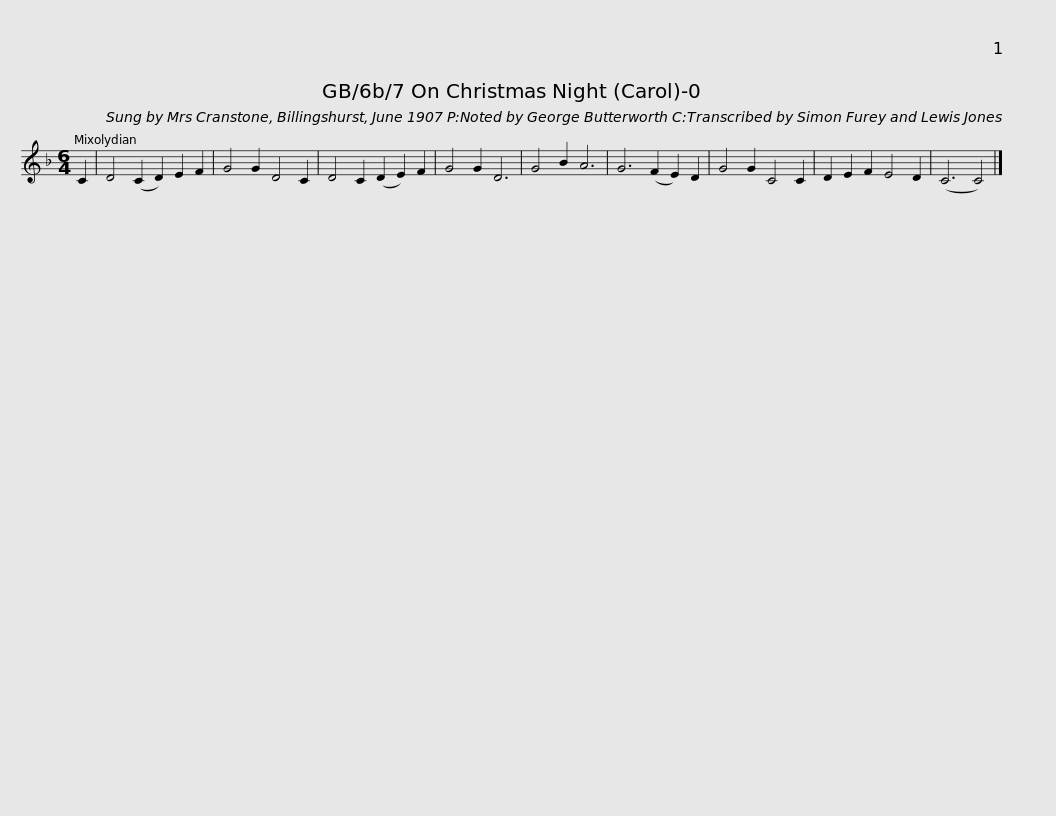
X:1
L:1/8
M:6/4
I:linebreak $
K:F
V:1 treble
V:1
 C2 | D4 (C2 D2) E2 F2 | G4 G2 D4 C2 | D4 C2 (D2 E2) F2 | G4 G2 D6 |$ %5
 G4 B2 A6 | G6 (F2 E2) D2 | G4 G2 C4 C2 | D2 E2 F2 E4 D2 | (C6 C4) |] %10
